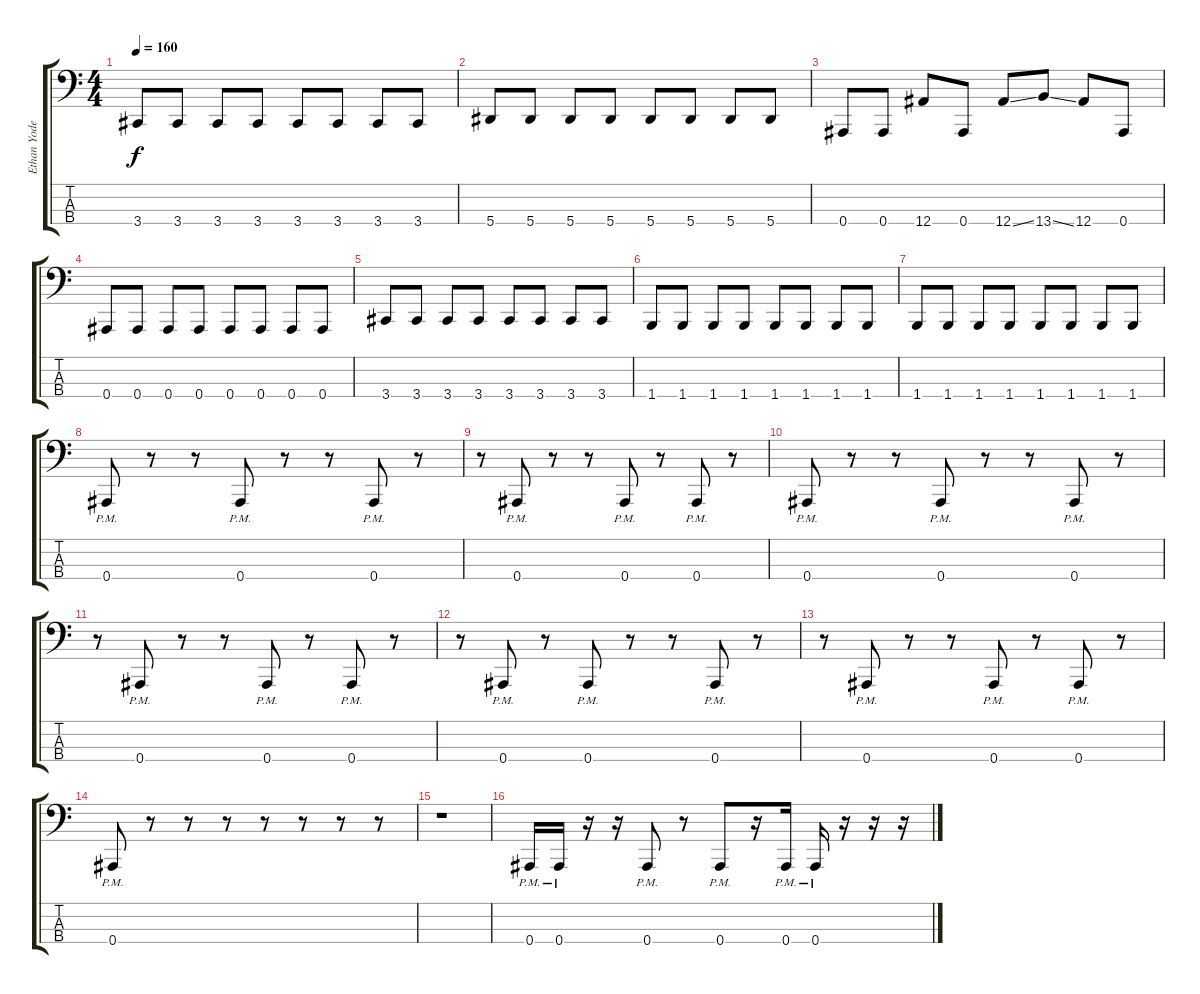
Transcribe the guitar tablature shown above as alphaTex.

\track ("Ethan Yoder" "Ethan Yode") {instrument electricbassfinger}
\staff {score tabs}
\tuning (Eb2 Bb1 F1 Bb0) {hide}
\ts (4 4)
\tempo 160
\clef f4
\ks c
3.4.8{dy f} 3.4.8 3.4.8 3.4.8 3.4.8 3.4.8 3.4.8 3.4.8 |
5.4.8 5.4.8 5.4.8 5.4.8 5.4.8 5.4.8 5.4.8 5.4.8 |
0.4.8 0.4.8 12.4.8 0.4.8 12.4{ss}.8 13.4{ss}.8 12.4.8 0.4.8 |
0.4.8 0.4.8 0.4.8 0.4.8 0.4.8 0.4.8 0.4.8 0.4.8 |
3.4.8 3.4.8 3.4.8 3.4.8 3.4.8 3.4.8 3.4.8 3.4.8 |
1.4.8 1.4.8 1.4.8 1.4.8 1.4.8 1.4.8 1.4.8 1.4.8 |
1.4.8 1.4.8 1.4.8 1.4.8 1.4.8 1.4.8 1.4.8 1.4.8 |
0.4{pm}.8 r.8 r.8 0.4{pm}.8 r.8 r.8 0.4{pm}.8 r.8 |
r.8 0.4{pm}.8 r.8 r.8 0.4{pm}.8 r.8 0.4{pm}.8 r.8 |
0.4{pm}.8 r.8 r.8 0.4{pm}.8 r.8 r.8 0.4{pm}.8 r.8 |
r.8 0.4{pm}.8 r.8 r.8 0.4{pm}.8 r.8 0.4{pm}.8 r.8 |
r.8 0.4{pm}.8 r.8 0.4{pm}.8 r.8 r.8 0.4{pm}.8 r.8 |
r.8 0.4{pm}.8 r.8 r.8 0.4{pm}.8 r.8 0.4{pm}.8 r.8 |
0.4{pm}.8 r.8 r.8 r.8 r.8 r.8 r.8 r.8 |
r.1 |
0.4{pm}.16 0.4{pm}.16 r.16 r.16 0.4{pm}.8 r.8 0.4{pm}.8 r.16 0.4{pm}.16 0.4{pm}.16 r.16 r.16 r.16
